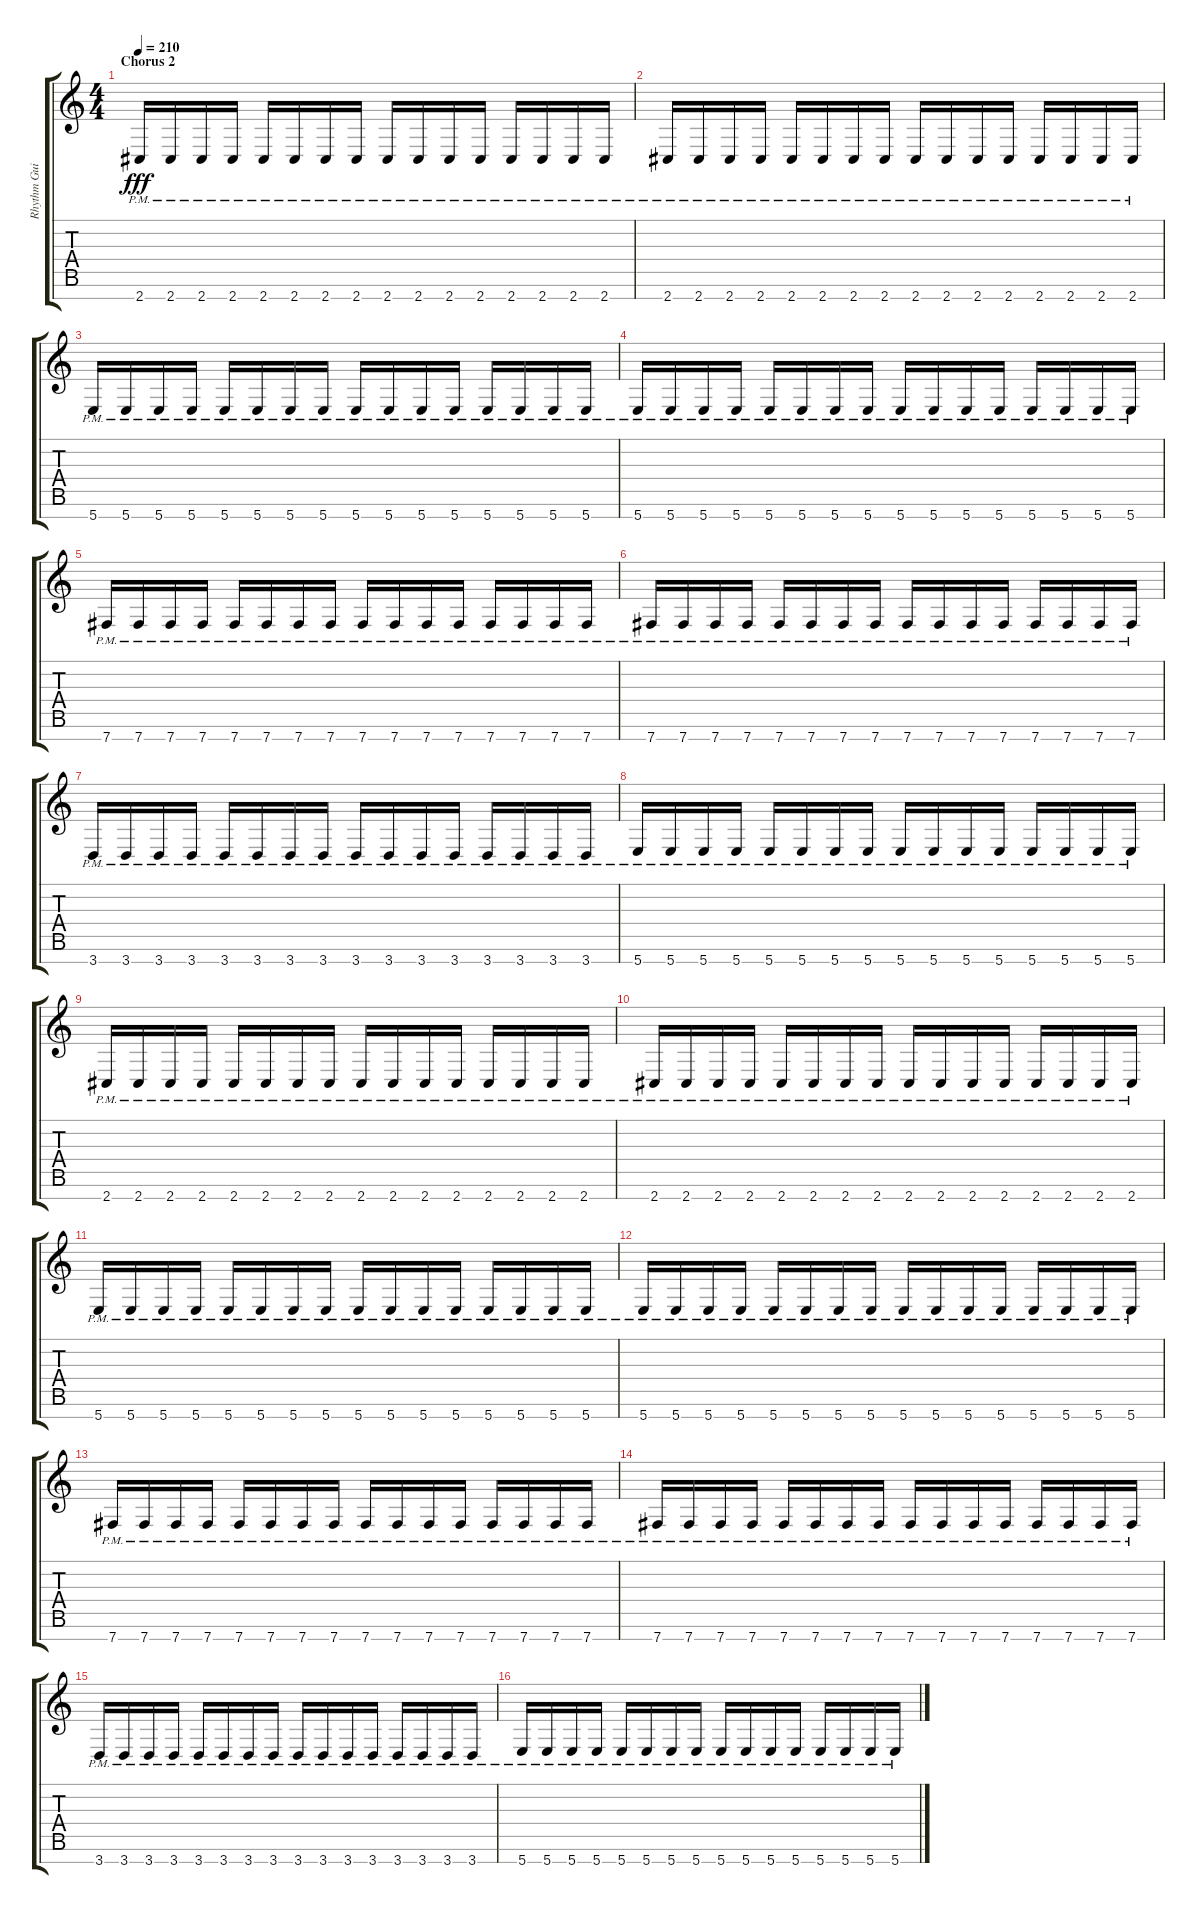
\track ("Rhythm Guitar 2" "Rhythm Gui") {instrument overdrivenguitar}
\staff {score tabs}
\tuning (E4 B3 G3 D3 A2 E2 B1) {hide}
\ts (4 4)
\section ("" "Chorus 2")
\tempo 210
\clef g2
\ks c
2.7{pm}.16{dy fff} 2.7{pm}.16 2.7{pm}.16 2.7{pm}.16 2.7{pm}.16 2.7{pm}.16 2.7{pm}.16 2.7{pm}.16 2.7{pm}.16 2.7{pm}.16 2.7{pm}.16 2.7{pm}.16 2.7{pm}.16 2.7{pm}.16 2.7{pm}.16 2.7{pm}.16 |
2.7{pm}.16 2.7{pm}.16 2.7{pm}.16 2.7{pm}.16 2.7{pm}.16 2.7{pm}.16 2.7{pm}.16 2.7{pm}.16 2.7{pm}.16 2.7{pm}.16 2.7{pm}.16 2.7{pm}.16 2.7{pm}.16 2.7{pm}.16 2.7{pm}.16 2.7{pm}.16 |
5.7{pm}.16 5.7{pm}.16 5.7{pm}.16 5.7{pm}.16 5.7{pm}.16 5.7{pm}.16 5.7{pm}.16 5.7{pm}.16 5.7{pm}.16 5.7{pm}.16 5.7{pm}.16 5.7{pm}.16 5.7{pm}.16 5.7{pm}.16 5.7{pm}.16 5.7{pm}.16 |
5.7{pm}.16 5.7{pm}.16 5.7{pm}.16 5.7{pm}.16 5.7{pm}.16 5.7{pm}.16 5.7{pm}.16 5.7{pm}.16 5.7{pm}.16 5.7{pm}.16 5.7{pm}.16 5.7{pm}.16 5.7{pm}.16 5.7{pm}.16 5.7{pm}.16 5.7{pm}.16 |
7.7{pm}.16 7.7{pm}.16 7.7{pm}.16 7.7{pm}.16 7.7{pm}.16 7.7{pm}.16 7.7{pm}.16 7.7{pm}.16 7.7{pm}.16 7.7{pm}.16 7.7{pm}.16 7.7{pm}.16 7.7{pm}.16 7.7{pm}.16 7.7{pm}.16 7.7{pm}.16 |
7.7{pm}.16 7.7{pm}.16 7.7{pm}.16 7.7{pm}.16 7.7{pm}.16 7.7{pm}.16 7.7{pm}.16 7.7{pm}.16 7.7{pm}.16 7.7{pm}.16 7.7{pm}.16 7.7{pm}.16 7.7{pm}.16 7.7{pm}.16 7.7{pm}.16 7.7{pm}.16 |
3.7{pm}.16 3.7{pm}.16 3.7{pm}.16 3.7{pm}.16 3.7{pm}.16 3.7{pm}.16 3.7{pm}.16 3.7{pm}.16 3.7{pm}.16 3.7{pm}.16 3.7{pm}.16 3.7{pm}.16 3.7{pm}.16 3.7{pm}.16 3.7{pm}.16 3.7{pm}.16 |
5.7{pm}.16 5.7{pm}.16 5.7{pm}.16 5.7{pm}.16 5.7{pm}.16 5.7{pm}.16 5.7{pm}.16 5.7{pm}.16 5.7{pm}.16 5.7{pm}.16 5.7{pm}.16 5.7{pm}.16 5.7{pm}.16 5.7{pm}.16 5.7{pm}.16 5.7{pm}.16 |
2.7{pm}.16 2.7{pm}.16 2.7{pm}.16 2.7{pm}.16 2.7{pm}.16 2.7{pm}.16 2.7{pm}.16 2.7{pm}.16 2.7{pm}.16 2.7{pm}.16 2.7{pm}.16 2.7{pm}.16 2.7{pm}.16 2.7{pm}.16 2.7{pm}.16 2.7{pm}.16 |
2.7{pm}.16 2.7{pm}.16 2.7{pm}.16 2.7{pm}.16 2.7{pm}.16 2.7{pm}.16 2.7{pm}.16 2.7{pm}.16 2.7{pm}.16 2.7{pm}.16 2.7{pm}.16 2.7{pm}.16 2.7{pm}.16 2.7{pm}.16 2.7{pm}.16 2.7{pm}.16 |
5.7{pm}.16 5.7{pm}.16 5.7{pm}.16 5.7{pm}.16 5.7{pm}.16 5.7{pm}.16 5.7{pm}.16 5.7{pm}.16 5.7{pm}.16 5.7{pm}.16 5.7{pm}.16 5.7{pm}.16 5.7{pm}.16 5.7{pm}.16 5.7{pm}.16 5.7{pm}.16 |
5.7{pm}.16 5.7{pm}.16 5.7{pm}.16 5.7{pm}.16 5.7{pm}.16 5.7{pm}.16 5.7{pm}.16 5.7{pm}.16 5.7{pm}.16 5.7{pm}.16 5.7{pm}.16 5.7{pm}.16 5.7{pm}.16 5.7{pm}.16 5.7{pm}.16 5.7{pm}.16 |
7.7{pm}.16 7.7{pm}.16 7.7{pm}.16 7.7{pm}.16 7.7{pm}.16 7.7{pm}.16 7.7{pm}.16 7.7{pm}.16 7.7{pm}.16 7.7{pm}.16 7.7{pm}.16 7.7{pm}.16 7.7{pm}.16 7.7{pm}.16 7.7{pm}.16 7.7{pm}.16 |
7.7{pm}.16 7.7{pm}.16 7.7{pm}.16 7.7{pm}.16 7.7{pm}.16 7.7{pm}.16 7.7{pm}.16 7.7{pm}.16 7.7{pm}.16 7.7{pm}.16 7.7{pm}.16 7.7{pm}.16 7.7{pm}.16 7.7{pm}.16 7.7{pm}.16 7.7{pm}.16 |
3.7{pm}.16 3.7{pm}.16 3.7{pm}.16 3.7{pm}.16 3.7{pm}.16 3.7{pm}.16 3.7{pm}.16 3.7{pm}.16 3.7{pm}.16 3.7{pm}.16 3.7{pm}.16 3.7{pm}.16 3.7{pm}.16 3.7{pm}.16 3.7{pm}.16 3.7{pm}.16 |
5.7{pm}.16 5.7{pm}.16 5.7{pm}.16 5.7{pm}.16 5.7{pm}.16 5.7{pm}.16 5.7{pm}.16 5.7{pm}.16 5.7{pm}.16 5.7{pm}.16 5.7{pm}.16 5.7{pm}.16 5.7{pm}.16 5.7{pm}.16 5.7{pm}.16 5.7{pm}.16
